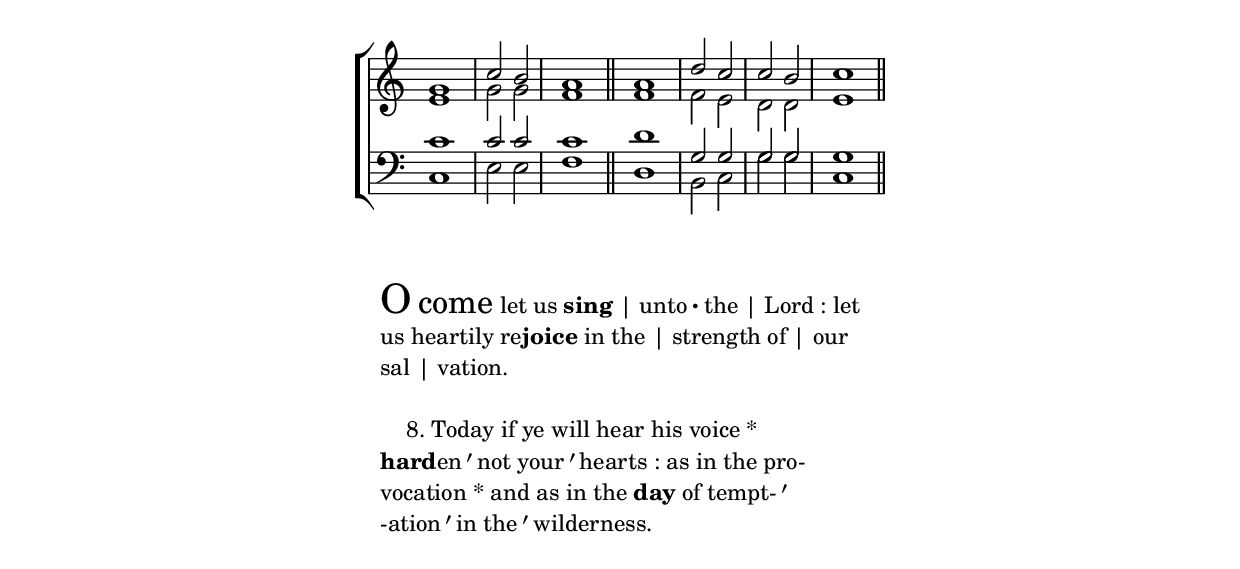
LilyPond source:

%% DO NOT EDIT this file manually; it is automatically
%% generated from LSR http://lsr.dsi.unimi.it
%% Make any changes in LSR itself, or in Documentation/snippets/new/ ,
%% and then run scripts/auxiliar/makelsr.py
%%
%% This file is in the public domain.
\version "2.17.15"

\header {
  lsrtags = "template, vocal-music"

  texidoc = "
This template shows one way of setting out an Anglican psalm chant. It
also shows how the verses may be added as stand-alone text under the
music.  The two verses are coded in different styles to demonstrate
more possibilities.

"
  doctitle = "Anglican psalm template"
} % begin verbatim


SopranoMusic = \relative g' {
  g1 | c2 b | a1 | \bar "||"
  a1 | d2 c | c b | c1 | \bar "||"
}

AltoMusic = \relative c' {
  e1 | g2 g | f1 |
  f1 | f2 e | d d | e1 |
}

TenorMusic = \relative a {
  c1 | c2 c | c1 |
  d1 | g,2 g | g g | g1 |
}

BassMusic =  \relative c {
  c1 | e2 e | f1 |
  d1 | b2 c | g' g | c,1 |
}

global = {
  \time 2/2
}

dot = \markup {
  \raise #0.7 \musicglyph #"dots.dot"
}

tick = \markup {
  \raise #1 \fontsize #-5 \musicglyph #"scripts.rvarcomma"
}

% Use markup to center the chant on the page
\markup {
  \fill-line {
    \score {  % centered
      <<
        \new ChoirStaff <<
          \new Staff <<
            \global
            \clef "treble"
            \new Voice = "Soprano" <<
              \voiceOne
              \SopranoMusic
            >>
            \new Voice = "Alto" <<
              \voiceTwo
              \AltoMusic
            >>
          >>
          \new Staff <<
            \clef "bass"
            \global
            \new Voice = "Tenor" <<
              \voiceOne
              \TenorMusic
            >>
            \new Voice = "Bass" <<
              \voiceTwo
              \BassMusic
            >>
          >>
        >>
      >>
      \layout {
        \context {
          \Score
          \override SpacingSpanner.base-shortest-duration = #(ly:make-moment 1/2)
        }
        \context {
          \Staff
          \remove "Time_signature_engraver"
        }
      }
    }  % End score
  }
}  % End markup

\markup {
  \fill-line {
    \column {
      \left-align {
        \null \null \null
        \line {
          \fontsize #5 O
          \fontsize #3 come
          let us \bold sing | unto \dot the | Lord : let
        }
        \line {
          us heartily
          \concat { re \bold joice }
          in the | strength of | our
        }
        \line {
          sal | vation.
        }
        \null
        \line {
          \hspace #2.5 8. Today if ye will hear his voice *
        }
        \line {
          \concat { \bold hard en }
          \tick not your \tick hearts : as in the pro-
        }
        \line {
          vocation * and as in the \bold day of tempt- \tick
        }
        \line {
          -ation \tick in the \tick wilderness.
        }
      }
    }
  }
}
